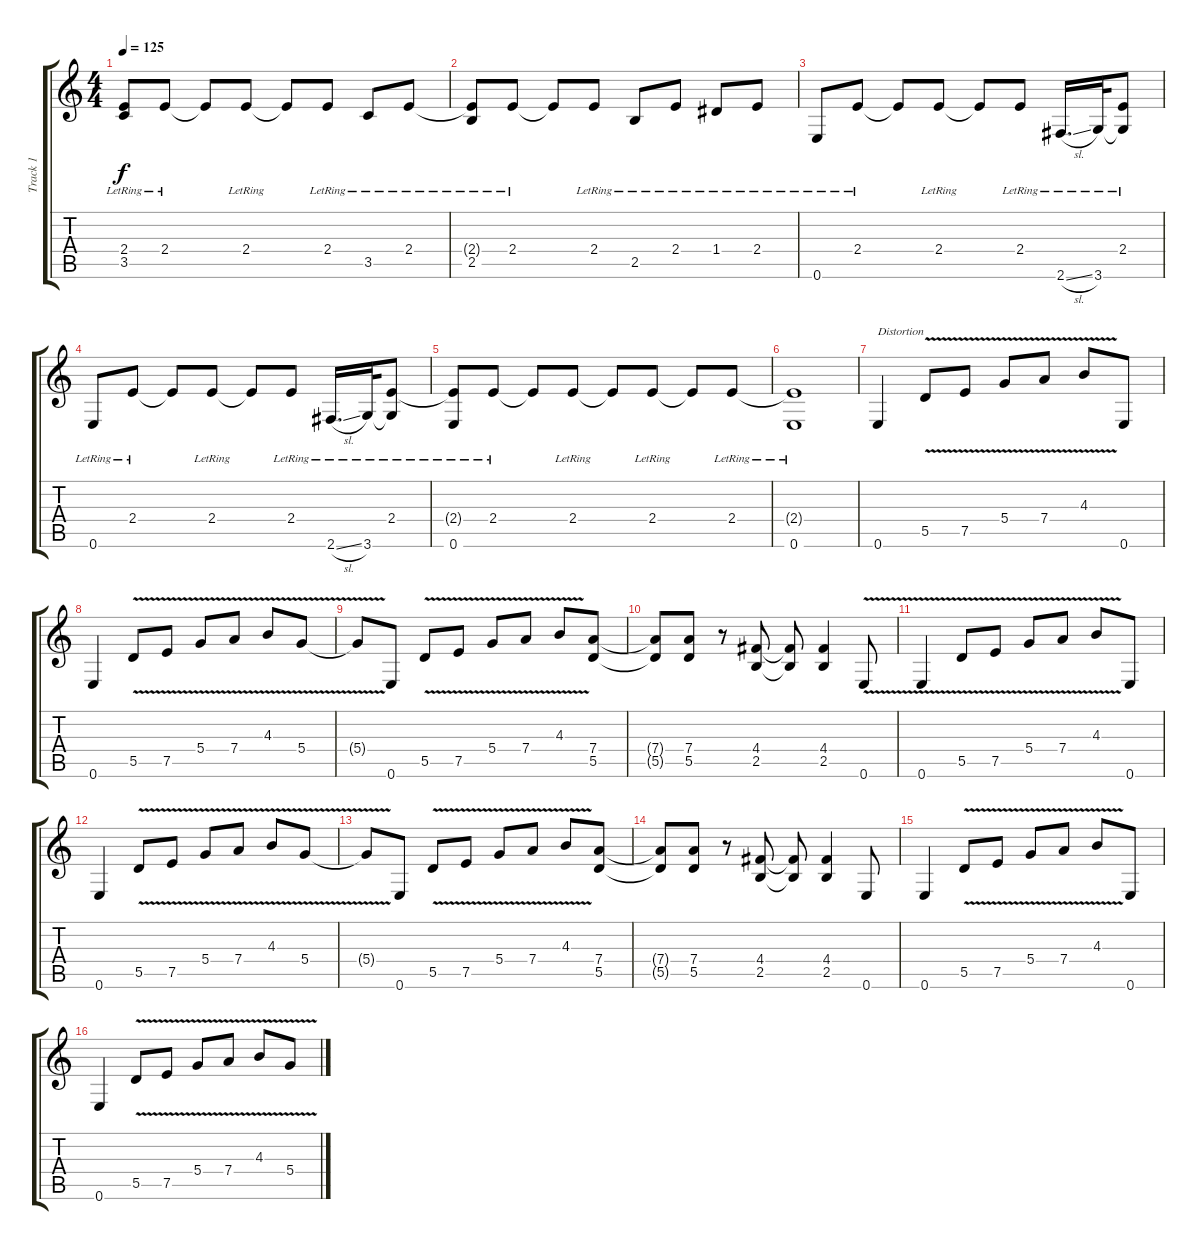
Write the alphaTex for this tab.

\track ("Track 1" "Track 1") {instrument electricguitarclean}
\staff {score tabs}
\tuning (E4 B3 G3 D3 A2 E2) {hide}
\ts (4 4)
\tempo 125
\clef g2
\ks c
(2.4{t} 3.5{lr}).8{dy f} 2.4{lr}.8 2.4{t}.8 2.4{lr}.8 2.4{t}.8 2.4{lr}.8 3.5{lr}.8 2.4{lr}.8 |
(2.4{t} 2.5{lr}).8 2.4{lr}.8 2.4{t}.8 2.4{lr}.8 2.5{lr}.8 2.4{lr}.8 1.4{lr}.8 2.4{lr}.8 |
0.6{lr}.8 2.4{lr}.8 2.4{t}.8 2.4{lr}.8 2.4{t}.8 2.4{lr}.8 2.6{sl lr}.16{d} 3.6{lr}.32 (2.4{lr} 3.6{t}).8 |
0.6{lr}.8 2.4{lr}.8 2.4{t}.8 2.4{lr}.8 2.4{t}.8 2.4{lr}.8 2.6{sl lr}.16{d} 3.6{lr}.32 (2.4{lr} 3.6{t}).8 |
(2.4{t} 0.6{lr}).8 2.4{lr}.8 2.4{t}.8 2.4{lr}.8 2.4{t}.8 2.4{lr}.8 2.4{t}.8 2.4{lr}.8 |
(2.4{t} 0.6{lr}).1 |
0.6.4{txt "Distortion" instrument distortionguitar} 5.5{v}.8 7.5{v}.8 5.4{v}.8 7.4{v}.8 4.3{v}.8 0.6.8 |
0.6.4 5.5{v}.8 7.5{v}.8 5.4{v}.8 7.4{v}.8 4.3{v}.8 5.4{v}.8 |
5.4{t}.8 0.6.8 5.5{v}.8 7.5{v}.8 5.4{v}.8 7.4{v}.8 4.3{v}.8 (7.4 5.5).8 |
(7.4{t} 5.5{t}).8 (7.4 5.5).8 r.8 (4.4 2.5).8 (4.4{t} 2.5{t}).8 (4.4 2.5).4 0.6{v}.8 |
0.6{v}.4 5.5{v}.8 7.5{v}.8 5.4{v}.8 7.4{v}.8 4.3{v}.8 0.6.8 |
0.6.4 5.5{v}.8 7.5{v}.8 5.4{v}.8 7.4{v}.8 4.3{v}.8 5.4{v}.8 |
5.4{t}.8 0.6.8 5.5{v}.8 7.5{v}.8 5.4{v}.8 7.4{v}.8 4.3{v}.8 (7.4 5.5).8 |
(7.4{t} 5.5{t}).8 (7.4 5.5).8 r.8 (4.4 2.5).8 (4.4{t} 2.5{t}).8 (4.4 2.5).4 0.6.8 |
0.6.4 5.5{v}.8 7.5{v}.8 5.4{v}.8 7.4{v}.8 4.3{v}.8 0.6.8 |
0.6.4 5.5{v}.8 7.5{v}.8 5.4{v}.8 7.4{v}.8 4.3{v}.8 5.4{v}.8
